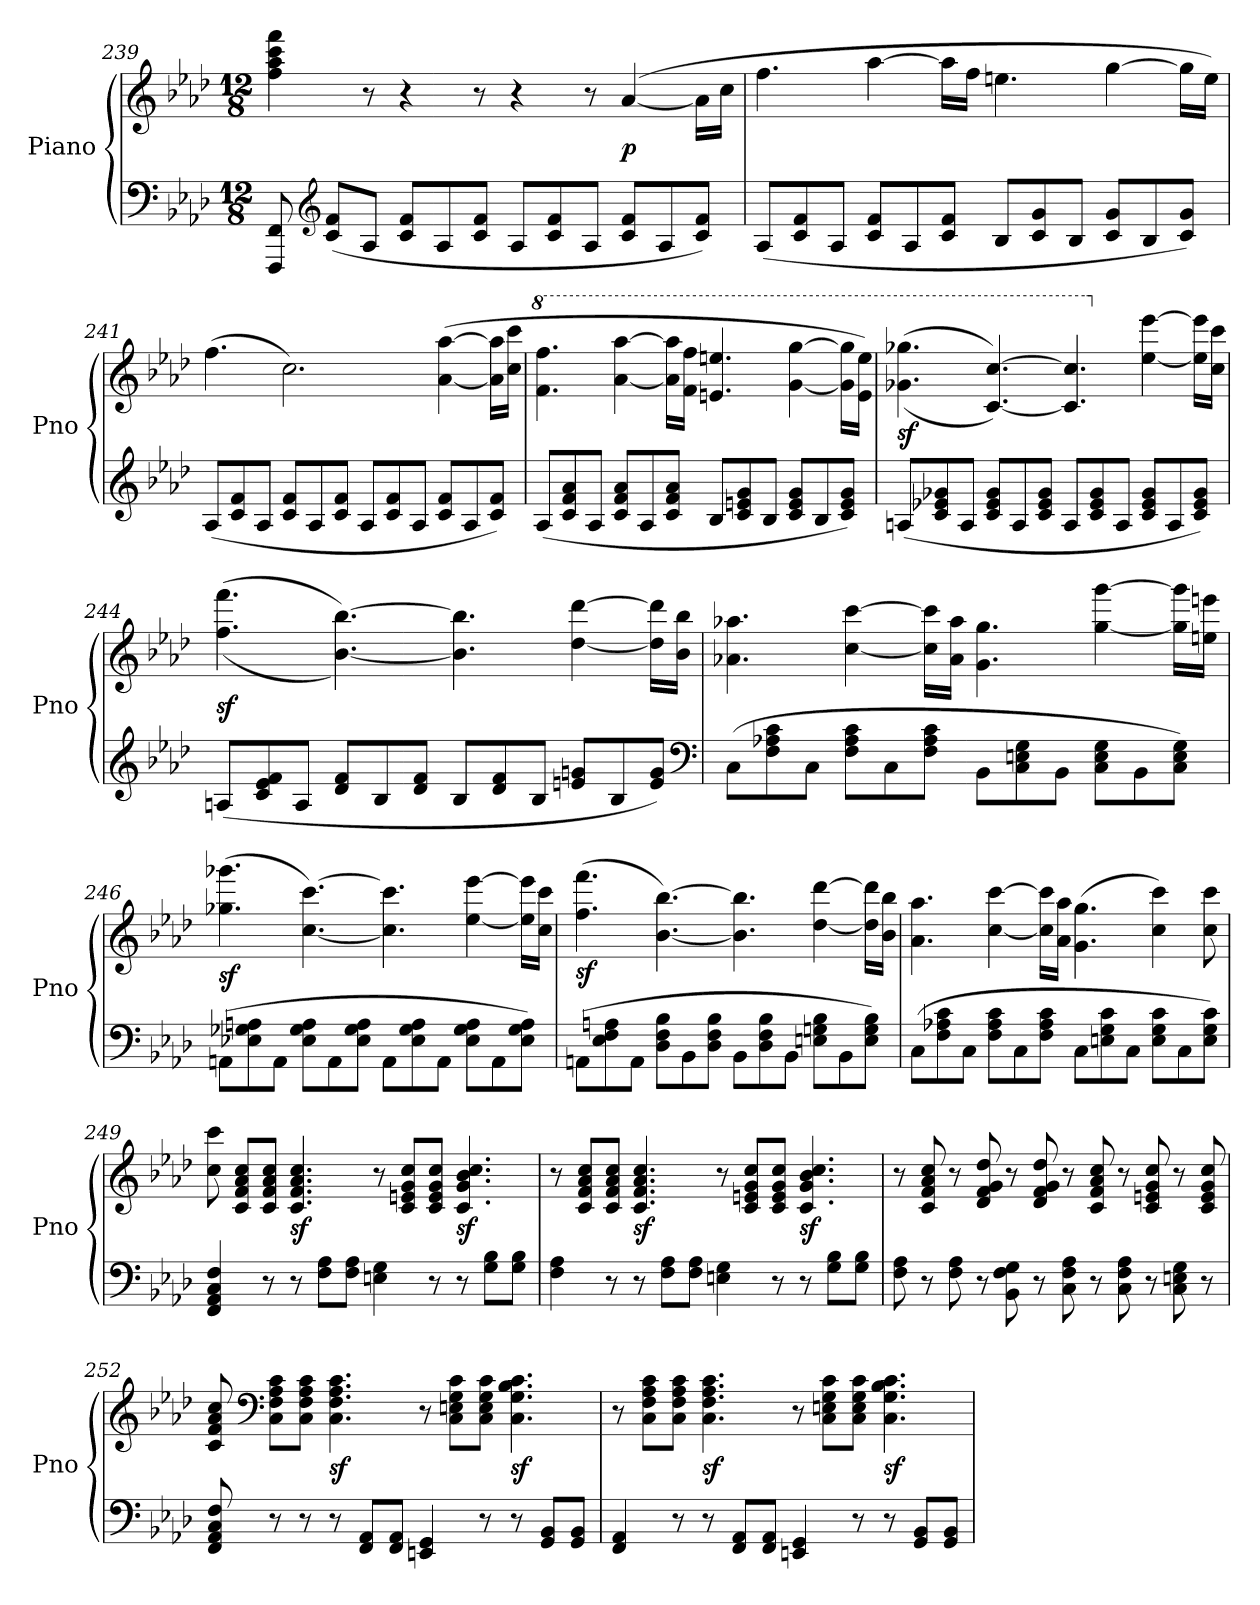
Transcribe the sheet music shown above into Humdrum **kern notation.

**kern	**kern	**dynam
*part1	*part1	*part1
*staff2	*staff1	*staff1/2
*I"Piano	*	*
*I'Pno	*	*
*clefF4	*clefG2	*
*k[b-e-a-d-]	*k[b-e-a-d-]	*
*M12/8	*M12/8	*
=239	=239	=239
8FFF 8FF	4ff 4aa- 4ccc 4fff	.
*clefG2	*	*
(8c 8fL	.	.
8A-J	8r	.
8c 8fL	4r	.
8A-	.	.
8c 8fJ	8r	.
8A-L	4r	.
8c 8f	.	.
8A-J	8r	.
8c 8fL	(>[4a-	p
8A-	.	.
8c 8fJ)	16a-LL]	.
.	16ccJJ	.
=240	=240	=240
(8A-L	4.ff	.
8c 8f	.	.
8A-J	.	.
8c 8fL	[4aa-	.
8A-	.	.
8c 8fJ	16aa-LL]	.
.	16ffJJ	.
8B-L	4.een	.
8c 8g	.	.
8B-J	.	.
8c 8gL	[4gg	.
8B-	.	.
8c 8gJ)	16ggLL]	.
.	16eeJJ)	.
=241	=241	=241
(8A-L	(4.ff	.
8c 8f	.	.
8A-J	.	.
8c 8fL	2.cc)	.
8A-	.	.
8c 8fJ	.	.
8A-L	.	.
8c 8f	.	.
8A-J	.	.
8c 8fL	(>[4a- [4aa-	.
8A-	.	.
8c 8fJ)	16a-] 16aa-]LL	.
.	16cc 16cccJJ	.
=242	=242	=242
*	*8va	*
(8A-L	4.ff 4.fff	.
8c 8f 8a-	.	.
8A-J	.	.
8c 8f 8a-L	[4aa- [4aaa-	.
8A-	.	.
8c 8f 8a-J	16aa-] 16aaa-]LL	.
.	16ff 16fffJJ	.
8B-L	4.een 4.eeen	.
8c 8en 8g	.	.
8B-J	.	.
8c 8e 8gL	[4gg [4ggg	.
8B-	.	.
8c 8e 8gJ)	16gg] 16ggg]LL	.
.	16ee 16eeeJJ)	.
=243	=243	=243
(8AnL	(<(>4.gg-X 4.ggg-X	sf
8c 8e-X 8g-X	.	.
8AJ	.	.
8c 8e- 8g-L	[4.cc [4.ccc))	.
8A	.	.
8c 8e- 8g-J	.	.
8AL	4.cc] 4.ccc]	.
8c 8e- 8g-	.	.
8AJ	.	.
*	*X8va	*
8c 8e- 8g-L	[4ee- [4eee-	.
8A	.	.
8c 8e- 8g-J)	16ee-] 16eee-]LL	.
.	16cc 16cccJJ	.
=244	=244	=244
(8AnL	(<(>4.ff 4.fff	sf
8c 8e- 8f	.	.
8AJ	.	.
8d- 8fL	[4.b- [4.bb-))	.
8B-	.	.
8d- 8fJ	.	.
8B-L	4.b-] 4.bb-]	.
8d- 8f	.	.
8B-J	.	.
8en 8gnL	[4dd- [4ddd-	.
8B-	.	.
8e 8gJ)	16dd-] 16ddd-]LL	.
.	16b- 16bb-JJ	.
*clefF4	*	*
=245	=245	=245
(8CL	4.a-X 4.aa-X	.
8F 8A-X 8c	.	.
8CJ	.	.
8F 8A- 8cL	[4cc [4ccc	.
8C	.	.
8F 8A- 8cJ	16cc] 16ccc]LL	.
.	16a- 16aa-JJ	.
8BB-\L	4.g 4.gg	.
8C\ 8En\ 8G\	.	.
8BB-\J	.	.
8C 8E 8GL	[4gg [4ggg	.
8BB-	.	.
8C 8E 8GJ)	16gg] 16ggg]LL	.
.	16een 16eeenJJ	.
=246	=246	=246
(8AAn\L	(4.gg-X 4.ggg-X	sf
8E-X\ 8G-X\ 8An\	.	.
8AA\J	.	.
8E- 8G- 8AL	[4.cc [4.ccc)	.
8AA	.	.
8E- 8G- 8AJ	.	.
8AA\L	4.cc] 4.ccc]	.
8E-\ 8G-\ 8A\	.	.
8AA\J	.	.
8E- 8G- 8AL	[4ee- [4eee-	.
8AA	.	.
8E- 8G- 8AJ)	16ee-] 16eee-]LL	.
.	16cc 16cccJJ	.
=247	=247	=247
(8AAn\L	(4.ff 4.fff	sf
8E-\ 8F\ 8An\	.	.
8AA\J	.	.
8D- 8F 8B-L	[4.b- [4.bb-)	.
8BB-	.	.
8D- 8F 8B-J	.	.
8BB-\L	4.b-] 4.bb-]	.
8D-\ 8F\ 8B-\	.	.
8BB-\J	.	.
8En 8Gn 8B-L	[4dd- [4ddd-	.
8BB-	.	.
8E 8G 8B-J)	16dd-] 16ddd-]LL	.
.	16b- 16bb-JJ	.
=248	=248	=248
(8CL	4.a- 4.aa-	.
8F 8A-X 8c	.	.
8CJ	.	.
8F 8A- 8cL	[4cc [4ccc	.
8C	.	.
8F 8A- 8cJ	16cc] 16ccc]LL	.
.	16a- 16aa-JJ	.
8CL	(4.g 4.gg	.
8En 8G 8c	.	.
8CJ	.	.
8E 8G 8cL	4cc 4ccc)	.
8C	.	.
8E 8G 8cJ)	8cc 8ccc	.
=249	=249	=249
4FF 4AA- 4C 4F	8cc 8ccc	.
.	8c 8f 8a- 8ccL	.
8r	8c 8f 8a- 8ccJ	.
8r	4.c 4.f 4.a- 4.cc	sf
8F 8A-L	.	.
8F 8A-J	.	.
4En 4G	8r	.
.	8c 8en 8g 8ccL	.
8r	8c 8e 8g 8ccJ	.
8r	4.c 4.g 4.b- 4.cc	sf
8G 8B-L	.	.
8G 8B-J	.	.
=250	=250	=250
4F 4A-	8r	.
.	8c 8f 8a- 8ccL	.
8r	8c 8f 8a- 8ccJ	.
8r	4.c 4.f 4.a- 4.cc	sf
8F 8A-L	.	.
8F 8A-J	.	.
4En 4G	8r	.
.	8c 8en 8g 8ccL	.
8r	8c 8e 8g 8ccJ	.
8r	4.c 4.g 4.b- 4.cc	sf
8G 8B-L	.	.
8G 8B-J	.	.
=251	=251	=251
8F 8A-	8r	.
8r	8c 8f 8a- 8cc	.
8F 8A-	8r	.
8r	8d- 8f 8g 8dd-	.
8BB- 8F 8G	8r	.
8r	8d- 8f 8g 8dd-	.
8C 8F 8A-	8r	.
8r	8c 8f 8a- 8cc	.
8C 8F 8A-	8r	.
8r	8c 8en 8g 8cc	.
8C 8En 8G	8r	.
8r	8c 8e 8g 8cc	.
=252	=252	=252
8FF 8AA- 8C 8F	8c 8f 8a- 8cc	.
*	*clefF4	*
8r	8C 8F 8A- 8cL	.
8r	8C 8F 8A- 8cJ	.
8r	4.C 4.F 4.A- 4.c	sf
8FF 8AA-L	.	.
8FF 8AA-J	.	.
4EEn 4GG	8r	.
.	8C 8En 8G 8cL	.
8r	8C 8E 8G 8cJ	.
8r	4.C 4.G 4.B- 4.c	sf
8GG 8BB-L	.	.
8GG 8BB-J	.	.
=253	=253	=253
4FF 4AA-	8r	.
.	8C 8F 8A- 8cL	.
8r	8C 8F 8A- 8cJ	.
8r	4.C 4.F 4.A- 4.c	sf
8FF 8AA-L	.	.
8FF 8AA-J	.	.
4EEn 4GG	8r	.
.	8C 8En 8G 8cL	.
8r	8C 8E 8G 8cJ	.
8r	4.C 4.G 4.B- 4.c	sf
8GG 8BB-L	.	.
8GG 8BB-J	.	.
=	=	=
*-	*-	*-
